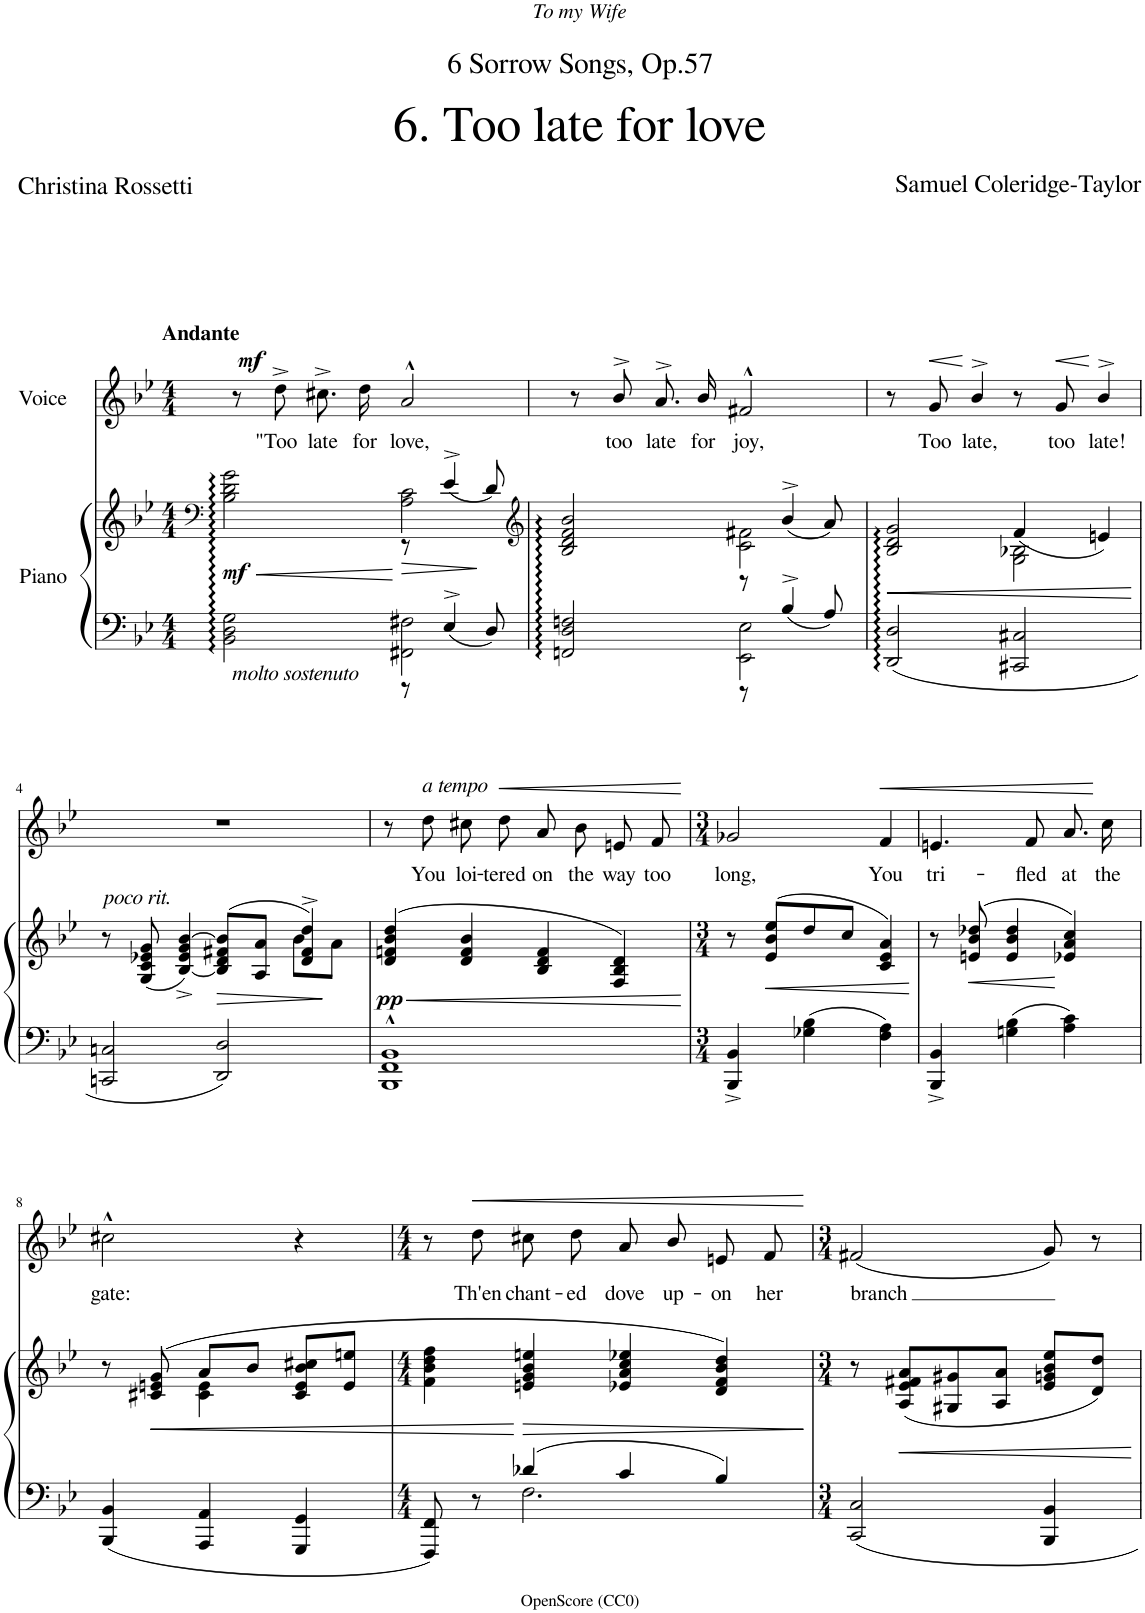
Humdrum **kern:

**kern	**kern	**dynam	**kern	**text	**dynam
*part2	*part2	*part2	*part1	*part1	*part1
*staff3	*staff2	*staff2/3	*staff1	*staff1	*staff1
*I"Piano	*	*	*I"Voice	*	*
*I'Pno	*	*	*	*	*
*clefF4	*clefF4	*	*clefG2	*	*
*k[b-e-]	*k[b-e-]	*	*k[b-e-]	*	*
*M4/4	*M4/4	*	*M4/4	*	*
=1	=1	=1	=1	=1	=1
*^	*	*	*	*	*
!	!	!	!	!LO:TX:a:B:t=Andante	!	!
!LO:TX:b:i:t=molto sostenuto	!	!	!	!	!	!
!	!	!	!LO:HP:b	!	!	!
*	*	*^	*	*	*	*
!	!	!	!	!LO:DY:n=1:b	!	!	!
2BB-\ 2D\ 2G\	2ryy	2B-\ 2d\ 2g\	2ryy	< mf	8r	.	.
!	!	!	!	!	!	!LO:LY:b	!LO:DY:a
.	.	.	.	.	8dd^\	"Too	mf
!	!	!	!	!	!	!LO:LY:b	!
.	.	.	.	.	8.cc#X^\L	late	.
!	!	!	!	!	!	!LO:LY:b	!
.	.	.	.	.	16dd\Jk	for	.
!	!	!	!	!LO:HP:n=1:b	!	!LO:LY:b	!
2FF#X\ 2F#X\	8r	2A\ 2c\	8r	[ >	2a^^/	love,	.
.	4E-^/	.	(4e-^>/	.	.	.	.
.	8D/	.	8d/)	]	.	.	.
=2	=2	=2	=2	=2	=2	=2	=2
*	*	*clefG2	*	*	*	*	*
2FFn/ 2D/ 2Fn/	2ryy	2B-/ 2d/ 2f/ 2b-/	2ryy	.	8r	.	.
!	!	!	!	!	!	!LO:LY:b	!
.	.	.	.	.	8b-^>/	too	.
!	!	!	!	!	!	!LO:LY:b	!
.	.	.	.	.	8.a^>/L	late	.
!	!	!	!	!	!	!LO:LY:b	!
.	.	.	.	.	16b-/Jk	for	.
!	!	!	!	!	!	!LO:LY:b	!
2EE-\ 2E-\	8r	2c\ 2f#X\	8r	.	2f#X^^/	joy,	.
.	4B-^/	.	(4b-^/	.	.	.	.
.	8A/	.	8a/)	.	.	.	.
=3	=3	=3	=3	=3	=3	=3	=3
!	!	!	!	!LO:HP:b	!	!	!
*v	*v	*	*	*	*	*	*
2DD/ 2D/	2B-/ 2d/ 2g/	2ryy	<	8r	.	.
!	!	!	!	!	!LO:LY:b	!LO:HP:b
.	.	.	.	8g/	Too	<
!	!	!	!	!	!LO:LY:b	!
.	.	.	.	4b-^>/	late,	[
2CC#X/ 2C#X/	2G\ 2B-X\	(4f/	.	8r	.	.
!	!	!	!	!	!LO:LY:b	!LO:HP:b
.	.	.	.	8g/	too	<
!	!	!	!	!	!LO:LY:b	!
.	.	4en/)	.	4b-^>/	late!	[
*	*v	*v	*	*	*	*
.	.	[	.	.	.
!!LO:LB:g=z
=4	=4	=4	=4	=4	=4
*	*^	*	*	*	*
!	!LO:TX:a:i:t=poco rit.	!	!	!	!	!
2CCn/ 2Cn/	8r	2.ryy	.	1r	.	.
.	(8G/ 8c/ 8e-X/ 8g/	.	.	.	.	.
.	[<4B-/^ 4e-/^ 4g/^ [4b-/^)	.	.	.	.	.
!	!	!	!LO:HP:b	!	!	!
2DD/ 2D/	(8B-/] 8d/ 8f#X/ 8b-/]L	.	>	.	.	.
.	8A/ 8a/J	.	.	.	.	.
.	4d/^ 4f#/^ 4dd/^)	8b-\L	.	.	.	.
.	.	8a\J	]	.	.	.
=5	=5	=5	=5	=5	=5	=5
!	!	!	!LO:HP:b	!	!	!
!	!	!	!LO:DY:n=1:b	!	!	!
*	*v	*v	*	*	*	*
1BBB-^^ 1FF^^ 1BB-^^	(>4d/ 4fn/ 4b-/ 4dd/	< pp	8r	.	.
!	!	!	!LO:TX:a:i:t=a tempo	!	!
!	!	!	!	!LO:LY:b	!
.	.	.	8dd\	You	.
!	!	!	!	!LO:LY:b	!
.	4d/ 4f/ 4b-/	.	8cc#X\L	loi-	.
!	!	!	!	!LO:LY:b	!LO:HP:b
.	.	.	8dd\J	-tered	<
!	!	!	!	!LO:LY:b	!
.	4B-/ 4d/ 4f/	.	8a/L	on	.
!	!	!	!	!LO:LY:b	!
.	.	.	8b-/J	the	.
!	!	!	!	!LO:LY:b	!
.	4F/ 4B-/ 4d/)	.	8en/L	way	.
!	!	!	!	!LO:LY:b	!
.	.	.	8f/J	too	.
.	.	[	.	.	[
=6	=6	=6	=6	=6	=6
*M3/4	*M3/4	*	*M3/4	*	*
!	!	!	!	!LO:LY:b	!
4BBB-/^ 4BB-/^	8r	.	2g-X/	long,	.
!	!	!LO:HP:b	!	!	!
.	(>8e-/ 8b-/ 8ee-/L	<	.	.	.
4G-X\ 4B-\	8dd/	.	.	.	.
.	8cc/J	.	.	.	.
!	!	!	!	!LO:LY:b	!LO:HP:b
4F\ 4A\	4c/ 4e-/ 4a/)	.	4f/	You	<
.	.	[	.	.	.
=7	=7	=7	=7	=7	=7
!	!	!	!	!LO:LY:b	!
4BBB-/^ 4BB-/^	8r	.	4.en/	tri-	.
!	!	!LO:HP:b	!	!	!
.	(>8en/ 8b-/ 8dd-X/	<	.	.	.
4Gn\ 4B-\	4e/ 4b-/ 4dd-/	.	.	.	.
!	!	!	!	!LO:LY:b	!
.	.	.	8f/	-fled	.
!	!	!	!	!LO:LY:b	!
4A\ 4c\	4e-X/ 4a/ 4cc/)	[	8.a\L	at	.
!	!	!	!	!LO:LY:b	!
.	.	.	16cc\Jk	the	[
!!LO:LB:g=z
=8	=8	=8	=8	=8	=8
*	*^	*	*	*	*
!	!	!	!	!	!LO:LY:b	!
4BBB-/ 4BB-/	8r	4ryy	.	2cc#X^^\	gate:	.
!	!	!	!LO:HP:b	!	!	!
.	(8c#X/ 8en/ 8g/	.	<	.	.	.
4AAA/ 4AA/	8a/L	4c#\ 4e\	.	.	.	.
.	8b-/J	.	.	.	.	.
4GGG/ 4GG/	8c#/ 8e/ 8b-/ 8cc#X/L	4ryy	.	4r	.	.
.	8e/ 8een/J	.	.	.	.	.
*	*v	*v	*	*	*	*
=9	=9	=9	=9	=9	=9
*M4/4	*M4/4	*	*M4/4	*	*
*^	*	*	*	*	*
8FFF/ 8FF/	4ryy	4f\ 4b-\ 4dd\ 4ff\	.	8r	.	.
!	!	!	!	!	!LO:LY:b	!LO:HP:b
8r	.	.	.	8dd\	Th'en-	<
!	!	!	!LO:HP:n=1:b	!	!LO:LY:b	!
4d-X/	2.F\	4en/ 4g/ 4b-/ 4een/	[ >	8cc#X\L	-chant-	.
!	!	!	!	!	!LO:LY:b	!
.	.	.	.	8dd\J	-ed	.
!	!	!	!	!	!LO:LY:b	!
4c/	.	4e-X/ 4a/ 4cc/ 4ee-X/	.	8a/L	dove	.
!	!	!	!	!	!LO:LY:b	!
.	.	.	.	8b-/J	up-	.
!	!	!	!	!	!LO:LY:b	!
4B-/	.	4d/ 4f/ 4b-/ 4dd/)	.	8en/L	-on	.
!	!	!	!	!	!LO:LY:b	!
.	.	.	.	8f/J	her	.
*v	*v	*	*	*	*	*
.	.	]	.	.	[
=10	=10	=10	=10	=10	=10
*M3/4	*M3/4	*	*M3/4	*	*
!	!	!	!	!LO:LY:b	!
2CC/ 2C/	8r	.	(2f#X/	branch	.
!	!	!LO:HP:b	!	!	!
.	(8A/ 8e-/ 8f#X/ 8a/L	<	.	.	.
.	8G#X/ 8g#X/	.	.	.	.
.	8A/ 8a/J	.	.	.	.
4BBB-/ 4BB-/	8e-/ 8gn/ 8b-/ 8ee-/L	.	8g/)	.	.
.	8d/ 8dd/J)	.	8r	.	.
.	.	[	.	.	.
=	=	=	=	=	=
*-	*-	*-	*-	*-	*-
